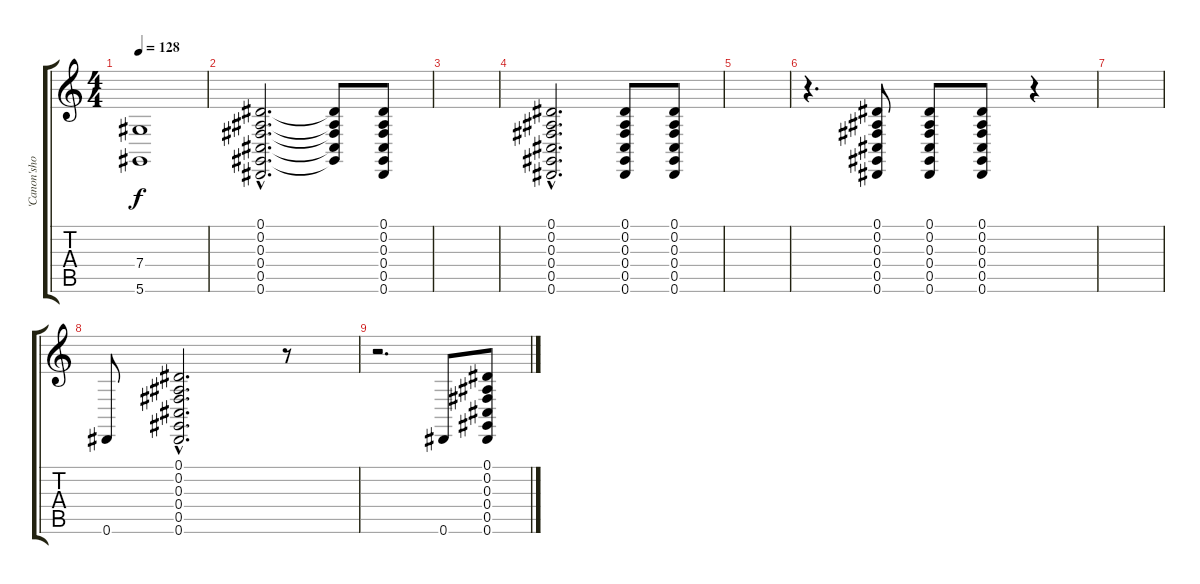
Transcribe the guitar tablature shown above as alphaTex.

\track ("'Canon'shot" "'Canon'sho") {instrument gunshot}
\staff {score tabs}
\tuning (Eb4 Bb3 Gb3 Db3 Ab2 Eb2) {hide}
\ts (4 4)
\tempo 128
\clef g2
\ks c
(7.4{t} 5.6{t}).1{dy f} |
(0.1{hac} 0.2{hac} 0.3{hac} 0.4{hac} 0.5{hac} 0.6{hac}).2{d volume 16 balance 8 instrument gunshot} (0.1{t} 0.2{t} 0.3{t} 0.4{t} 0.5{t}).8 (0.1 0.2 0.3 0.4 0.5 0.6).8 |
|
(0.1{hac} 0.2{hac} 0.3{hac} 0.4{hac} 0.5{hac} 0.6{hac}).2{d} (0.1 0.2 0.3 0.4 0.5 0.6).8 (0.1 0.2 0.3 0.4 0.5 0.6).8 |
|
r.4{d} (0.1 0.2 0.3 0.4 0.5 0.6).8 (0.1 0.2 0.3 0.4 0.5 0.6).8 (0.1 0.2 0.3 0.4 0.5 0.6).8 r.4 |
|
0.6.8 (0.1{hac} 0.2{hac} 0.3{hac} 0.4{hac} 0.5{hac} 0.6{hac}).2{d} r.8 |
r.2{d} 0.6.8 (0.1 0.2 0.3 0.4 0.5 0.6).8
